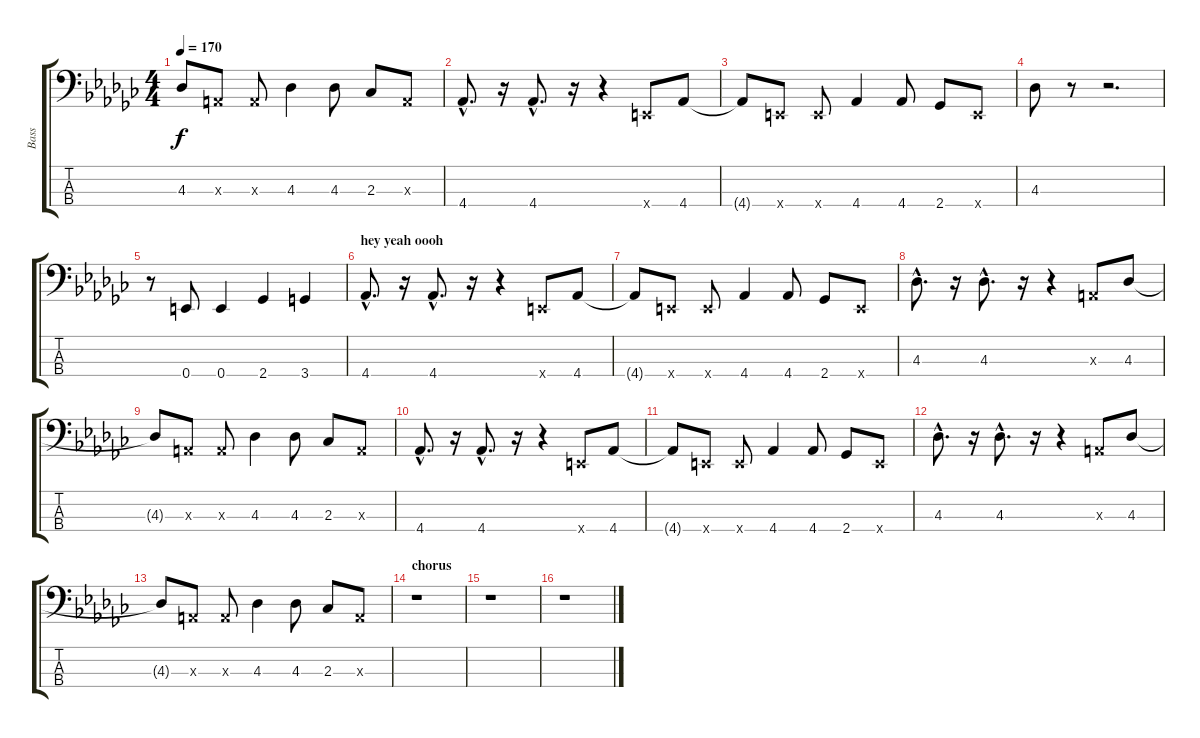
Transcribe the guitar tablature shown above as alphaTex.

\track ("Bass" "Bass") {instrument electricbassfinger}
\staff {score tabs}
\tuning (G2 D2 A1 E1) {hide}
\ts (4 4)
\tempo 170
\clef f4
\ks ebminor
4.3{t}.8{dy f} 0.3{x}.8 0.3{x}.8 4.3.4 4.3.8 2.3.8 0.3{x}.8 |
4.4{hac}.8{d} r.16 4.4{hac}.8{d} r.16 r.4 0.4{x}.8 4.4.8 |
4.4{t}.8 0.4{x}.8 0.4{x}.8 4.4.4 4.4.8 2.4.8 0.4{x}.8 |
4.3.8 r.8 r.2{d} |
r.8 0.4.8 0.4.4 2.4.4 3.4.4 |
\section ("" "hey yeah oooh")
4.4{hac}.8{d} r.16 4.4{hac}.8{d} r.16 r.4 0.4{x}.8 4.4.8 |
4.4{t}.8 0.4{x}.8 0.4{x}.8 4.4.4 4.4.8 2.4.8 0.4{x}.8 |
4.3{hac}.8{d} r.16 4.3{hac}.8{d} r.16 r.4 0.3{x}.8 4.3.8 |
4.3{t}.8 0.3{x}.8 0.3{x}.8 4.3.4 4.3.8 2.3.8 0.3{x}.8 |
4.4{hac}.8{d} r.16 4.4{hac}.8{d} r.16 r.4 0.4{x}.8 4.4.8 |
4.4{t}.8 0.4{x}.8 0.4{x}.8 4.4.4 4.4.8 2.4.8 0.4{x}.8 |
4.3{hac}.8{d} r.16 4.3{hac}.8{d} r.16 r.4 0.3{x}.8 4.3.8 |
4.3{t}.8 0.3{x}.8 0.3{x}.8 4.3.4 4.3.8 2.3.8 0.3{x}.8 |
\section ("" "chorus")
r.1 |
r.1 |
r.1
